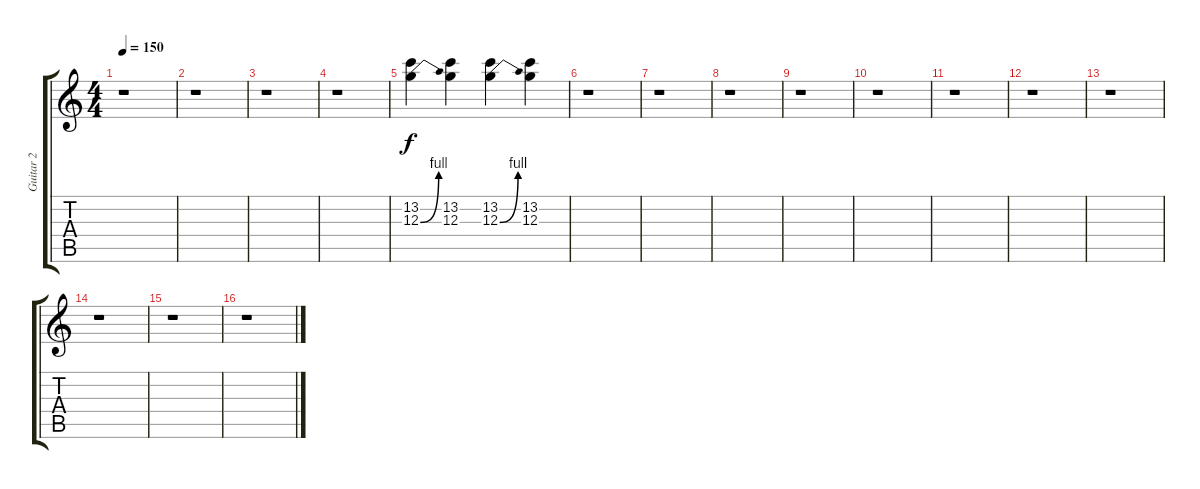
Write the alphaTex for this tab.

\track ("Guitar 2" "Guitar 2") {instrument electricguitarclean}
\staff {score tabs}
\tuning (E4 B3 G3 D3 A2 E2) {hide}
\ts (4 4)
\tempo 150
\clef g2
\ks c
r.1{dy f} |
r.1 |
r.1 |
r.1 |
(13.2 12.3{be (bend 0 0 60 4)}).4 (13.2 12.3).4 (13.2 12.3{be (bend 0 0 60 4)}).4 (13.2 12.3).4 |
r.1 |
r.1 |
r.1 |
r.1 |
r.1 |
r.1 |
r.1 |
r.1 |
r.1 |
r.1 |
r.1
